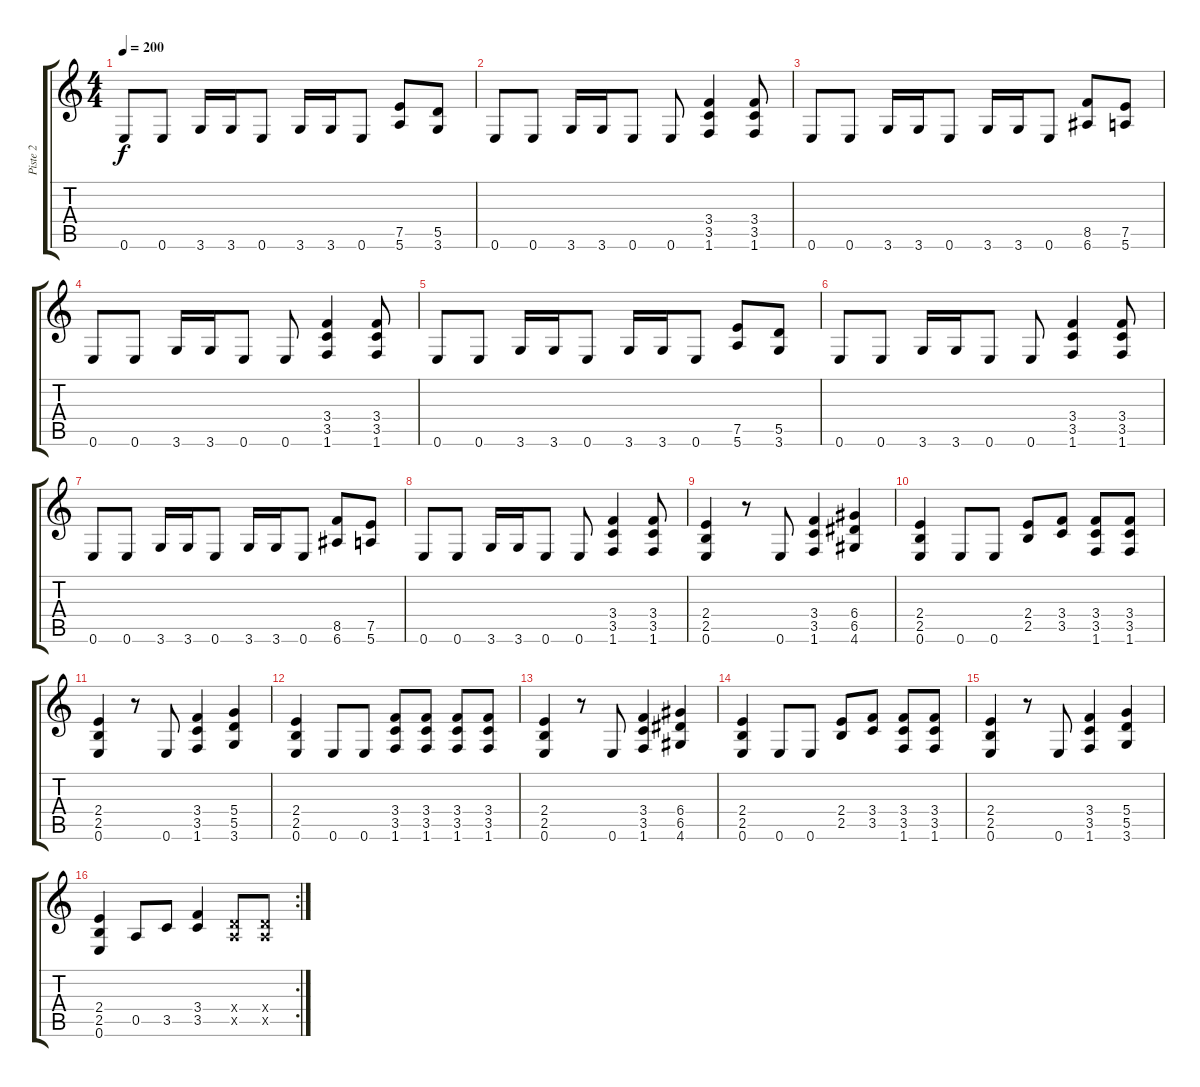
\track ("Piste 2" "Piste 2") {instrument distortionguitar}
\staff {score tabs}
\tuning (E4 B3 G3 D3 A2 E2) {hide}
\ts (4 4)
\tempo 200
\clef g2
\ks c
0.6.8{dy f} 0.6.8 3.6.16 3.6.16 0.6.8 3.6.16 3.6.16 0.6.8 (7.5 5.6).8 (5.5 3.6).8 |
0.6.8 0.6.8 3.6.16 3.6.16 0.6.8 0.6.8 (3.4 3.5 1.6).4 (3.4 3.5 1.6).8 |
0.6.8 0.6.8 3.6.16 3.6.16 0.6.8 3.6.16 3.6.16 0.6.8 (8.5 6.6).8 (7.5 5.6).8 |
0.6.8 0.6.8 3.6.16 3.6.16 0.6.8 0.6.8 (3.4 3.5 1.6).4 (3.4 3.5 1.6).8 |
0.6.8 0.6.8 3.6.16 3.6.16 0.6.8 3.6.16 3.6.16 0.6.8 (7.5 5.6).8 (5.5 3.6).8 |
0.6.8 0.6.8 3.6.16 3.6.16 0.6.8 0.6.8 (3.4 3.5 1.6).4 (3.4 3.5 1.6).8 |
0.6.8 0.6.8 3.6.16 3.6.16 0.6.8 3.6.16 3.6.16 0.6.8 (8.5 6.6).8 (7.5 5.6).8 |
0.6.8 0.6.8 3.6.16 3.6.16 0.6.8 0.6.8 (3.4 3.5 1.6).4 (3.4 3.5 1.6).8 |
(2.4 2.5 0.6).4 r.8 0.6.8 (3.4 3.5 1.6).4 (6.4 6.5 4.6).4 |
(2.4 2.5 0.6).4 0.6.8 0.6.8 (2.4 2.5).8 (3.4 3.5).8 (3.4 3.5 1.6).8 (3.4 3.5 1.6).8 |
(2.4 2.5 0.6).4 r.8 0.6.8 (3.4 3.5 1.6).4 (5.4 5.5 3.6).4 |
(2.4 2.5 0.6).4 0.6.8 0.6.8 (3.4 3.5 1.6).8 (3.4 3.5 1.6).8 (3.4 3.5 1.6).8 (3.4 3.5 1.6).8 |
(2.4 2.5 0.6).4 r.8 0.6.8 (3.4 3.5 1.6).4 (6.4 6.5 4.6).4 |
(2.4 2.5 0.6).4 0.6.8 0.6.8 (2.4 2.5).8 (3.4 3.5).8 (3.4 3.5 1.6).8 (3.4 3.5 1.6).8 |
(2.4 2.5 0.6).4 r.8 0.6.8 (3.4 3.5 1.6).4 (5.4 5.5 3.6).4 |
\rc 2
(2.4 2.5 0.6).4 0.5.8 3.5.8 (3.4 3.5).4 (0.4{x} 0.5{x}).8 (0.4{x} 0.5{x}).8
